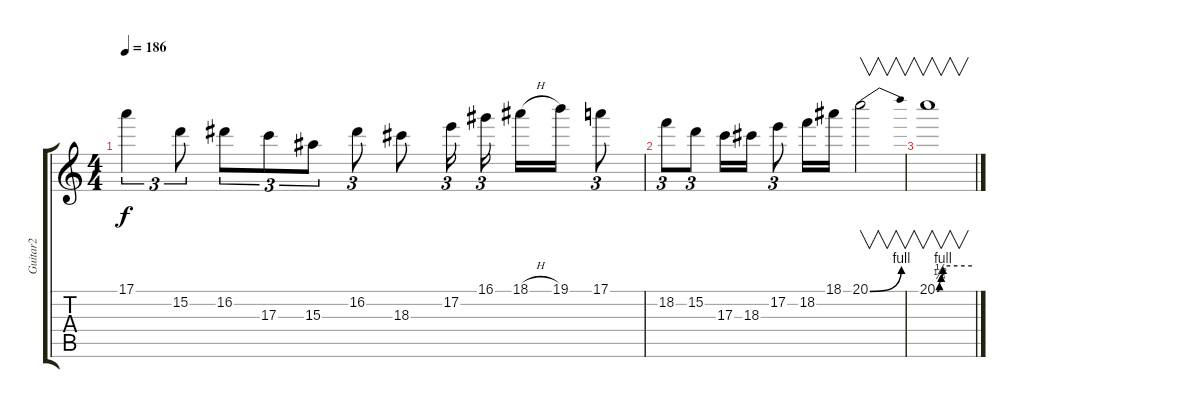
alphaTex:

\track ("Guitar2" "Guitar2") {instrument distortionguitar}
\staff {score tabs}
\tuning (E4 B3 G3 D3 A2 E2) {hide}
\ts (4 4)
\tempo 186
\clef g2
\ks c
17.1{t}.4{tu (3 2) dy f} 15.2.8{tu (3 2)} 16.2.8{tu (3 2)} 17.3.8{tu (3 2)} 15.3.8{tu (3 2)} 16.2.8{tu (3 2)} 18.3.8 17.2.16{tu (3 2)} 16.1.16{tu (3 2)} 18.1{h}.16 19.1.16 17.1.8{tu (3 2)} |
18.2.8{tu (3 2)} 15.2.8{tu (3 2)} 17.3.16 18.3.16 17.2.8{tu (3 2)} 18.2.16 18.1.16 20.1{be (bend 0 0 60 4)}.2{v} |
20.1{be (custom 0 0 4 1 7 2 10 4 60 4)}.1{v}
